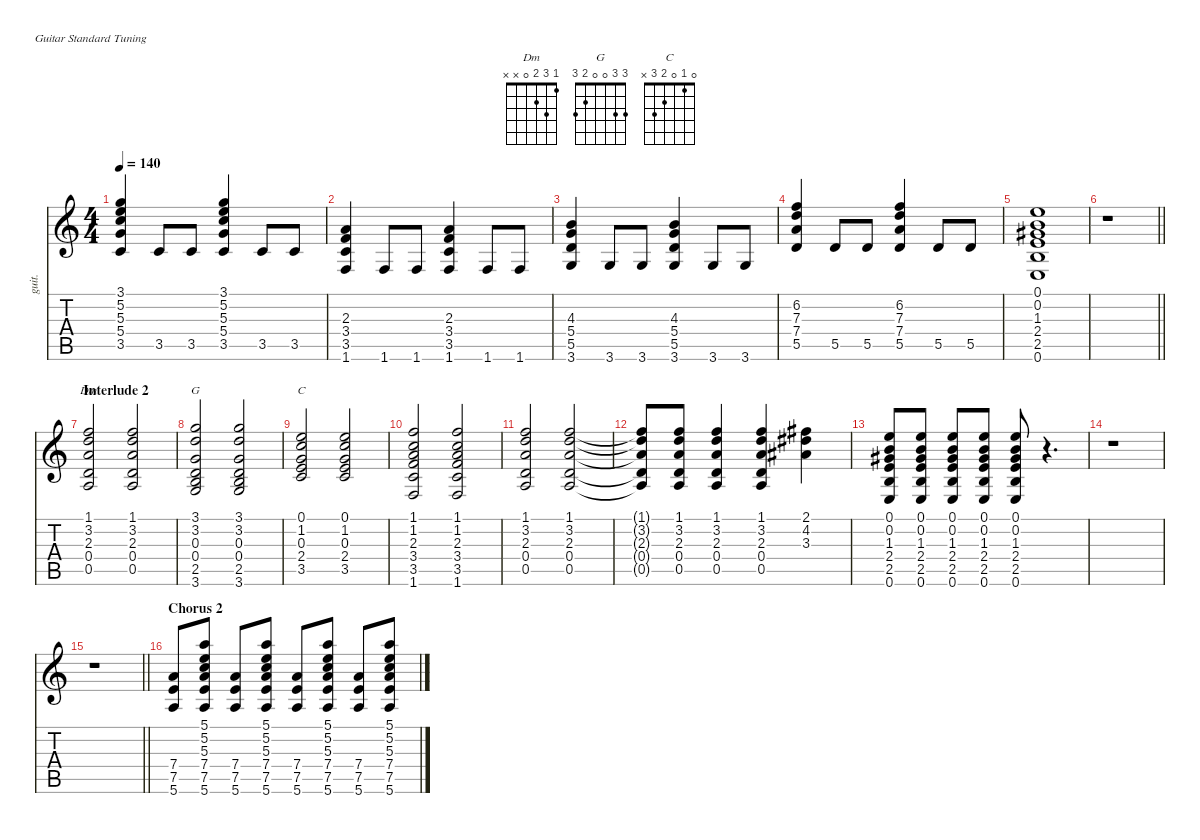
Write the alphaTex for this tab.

\defaultSystemsLayout 4
\hideDynamics
\bracketExtendMode nobrackets
\otherSystemsTrackNameOrientation horizontal
\track ("Guitar1" "guit.") {instrument acousticguitarnylon}
\staff {score tabs}
\tuning (E4 B3 G3 D3 A2 E2)
\chord ("Dm" 1 3 2 0 x x) {showfingering false}
\chord ("G" 3 3 0 0 2 3) {showfingering false}
\chord ("C" 0 1 0 2 3 x) {showfingering false}
\ts (4 4)
\tempo 140
\clef g2
\ks aminor
(3.1 5.2 5.3 5.4 3.5).4{dy f beam Up} 3.5.8{beam Up} 3.5.8{beam Up} (3.1 5.2 5.3 5.4 3.5).4{beam Up} 3.5.8{beam Up} 3.5.8{beam Up} |
(2.3 3.4 3.5 1.6).4{beam Up} 1.6.8{beam Up} 1.6.8{beam Up} (2.3 3.4 3.5 1.6).4{beam Up} 1.6.8{beam Up} 1.6.8{beam Up} |
(4.3 5.4 5.5 3.6).4{beam Up} 3.6.8{beam Up} 3.6.8{beam Up} (4.3 5.4 5.5 3.6).4{beam Up} 3.6.8{beam Up} 3.6.8{beam Up} |
(6.2 7.3 7.4 5.5).4{beam Up} 5.5.8{beam Up} 5.5.8{beam Up} (6.2 7.3 7.4 5.5).4{beam Up} 5.5.8{beam Up} 5.5.8{beam Up} |
(0.1 0.2 1.3{acc #} 2.4 2.5 0.6).1{beam Up} |
\barLineRight lightlight
r.1{beam Down} |
\section ("" "Interlude 2")
(1.1 3.2 2.3 0.4 0.5).2{ch "Dm" beam Up} (1.1 3.2 2.3 0.4 0.5).2{beam Up} |
(3.1 3.2 0.3 0.4 2.5 3.6).2{ch "G" beam Up} (3.1 3.2 0.3 0.4 2.5 3.6).2{beam Up} |
(0.1 1.2 0.3 2.4 3.5).2{ch "C" beam Up} (0.1 1.2 0.3 2.4 3.5).2{beam Up} |
(1.1 1.2 2.3 3.4 3.5 1.6).2{beam Up} (1.1 1.2 2.3 3.4 3.5 1.6).2{beam Up} |
(1.1 3.2 2.3 0.4 0.5).2{beam Up} (1.1 3.2 2.3 0.4 0.5).2{beam Up} |
(1.1{t} 3.2{t} 2.3{t} 0.4{t} 0.5{t}).8{beam Up} (1.1 3.2 2.3 0.4 0.5).8{beam Up} (1.1 3.2 2.3 0.4 0.5).4{beam Up} (1.1 3.2 2.3 0.4 0.5).4{beam Up} (2.1{acc #} 4.2{acc #} 3.3{acc #}).4{beam Down} |
(0.1 0.2 1.3{acc #} 2.4 2.5 0.6).8{dy mf beam Up} (0.1 0.2 1.3{acc #} 2.4 2.5 0.6).8{beam Up} (0.1 0.2 1.3{acc #} 2.4 2.5 0.6).8{beam Up} (0.1 0.2 1.3{acc #} 2.4 2.5 0.6).8{beam Up} (0.1 0.2 1.3{acc #} 2.4 2.5 0.6).8{beam Up} r.4{d beam Up} |
r.1{beam Down} |
\barLineRight lightlight
r.1{beam Down} |
\section ("" "Chorus 2")
(7.4 7.5 5.6).8{dy f beam Up} (5.1 5.2 5.3 7.4 7.5 5.6).8{beam Up} (7.4 7.5 5.6).8{beam Up} (5.1 5.2 5.3 7.4 7.5 5.6).8{beam Up} (7.4 7.5 5.6).8{beam Up} (5.1 5.2 5.3 7.4 7.5 5.6).8{beam Up} (7.4 7.5 5.6).8{beam Up} (5.1 5.2 5.3 7.4 7.5 5.6).8{beam Up}
